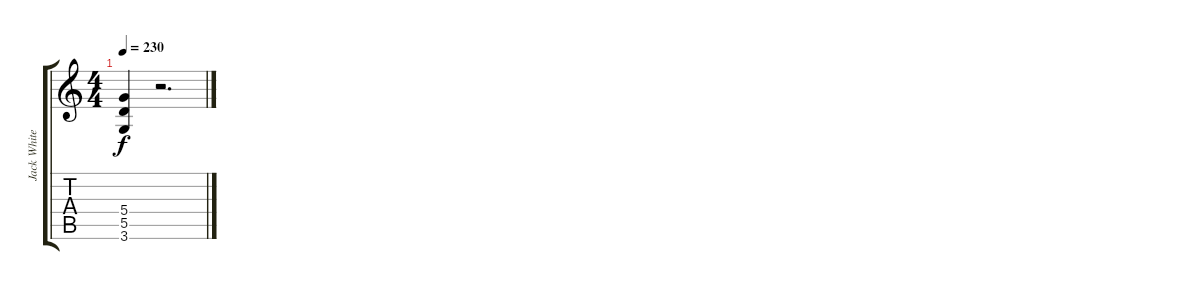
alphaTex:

\track ("Jack White (Guitar)" "Jack White") {instrument distortionguitar}
\staff {score tabs}
\tuning (E4 B3 G3 D3 A2 E2) {hide}
\ts (4 4)
\tempo 230
\clef g2
\ks c
(5.4 5.5 3.6).4{dy f} r.2{d}
